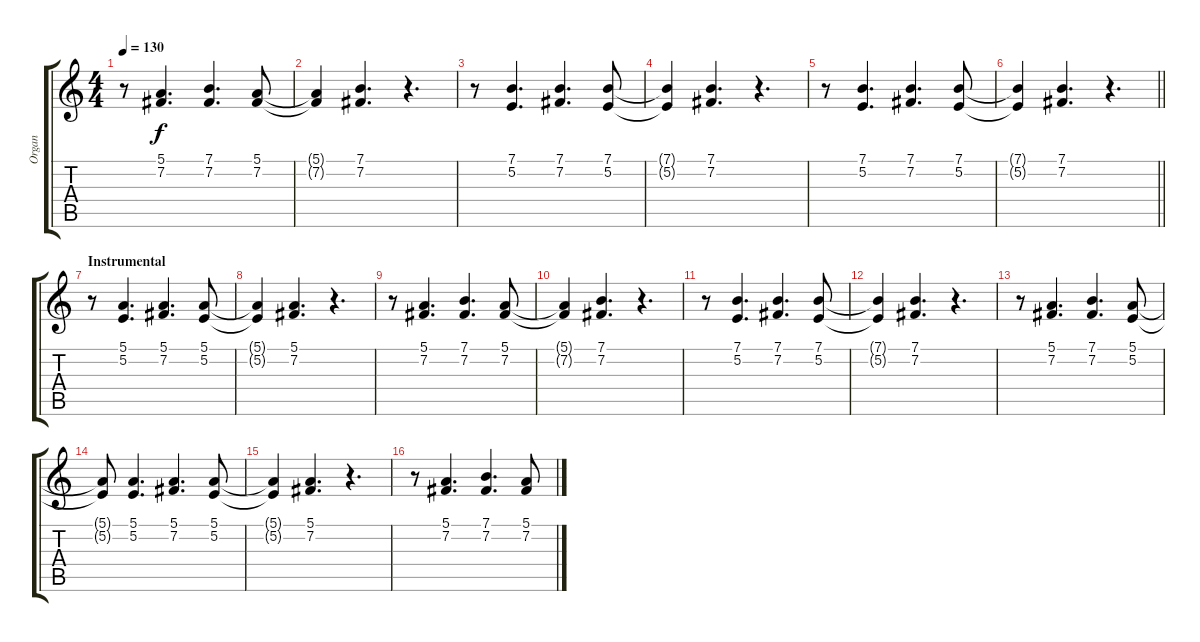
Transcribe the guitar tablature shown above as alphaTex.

\track ("Organ" "Organ") {instrument drawbarorgan}
\staff {score tabs}
\tuning (E4 B3 G3 D3 A2 E2) {hide}
\ts (4 4)
\tempo 130
\clef g2
\ks c
r.8{dy f} (5.1 7.2).4{d} (7.1 7.2).4{d} (5.1 7.2).8 |
(5.1{t} 7.2{t}).4 (7.1 7.2).4{d} r.4{d} |
r.8 (7.1 5.2).4{d} (7.1 7.2).4{d} (7.1 5.2).8 |
(7.1{t} 5.2{t}).4 (7.1 7.2).4{d} r.4{d} |
r.8 (7.1 5.2).4{d} (7.1 7.2).4{d} (7.1 5.2).8 |
\barLineRight lightlight
(7.1{t} 5.2{t}).4 (7.1 7.2).4{d} r.4{d} |
\section ("" "Instrumental")
r.8 (5.1 5.2).4{d} (5.1 7.2).4{d} (5.1 5.2).8 |
(5.1{t} 5.2{t}).4 (5.1 7.2).4{d} r.4{d} |
r.8 (5.1 7.2).4{d} (7.1 7.2).4{d} (5.1 7.2).8 |
(5.1{t} 7.2{t}).4 (7.1 7.2).4{d} r.4{d} |
r.8 (7.1 5.2).4{d} (7.1 7.2).4{d} (7.1 5.2).8 |
(7.1{t} 5.2{t}).4 (7.1 7.2).4{d} r.4{d} |
r.8 (5.1 7.2).4{d} (7.1 7.2).4{d} (5.1 5.2).8 |
(5.1{t} 5.2{t}).8 (5.1 5.2).4{d} (5.1 7.2).4{d} (5.1 5.2).8 |
(5.1{t} 5.2{t}).4 (5.1 7.2).4{d} r.4{d} |
r.8 (5.1 7.2).4{d} (7.1 7.2).4{d} (5.1 7.2).8
